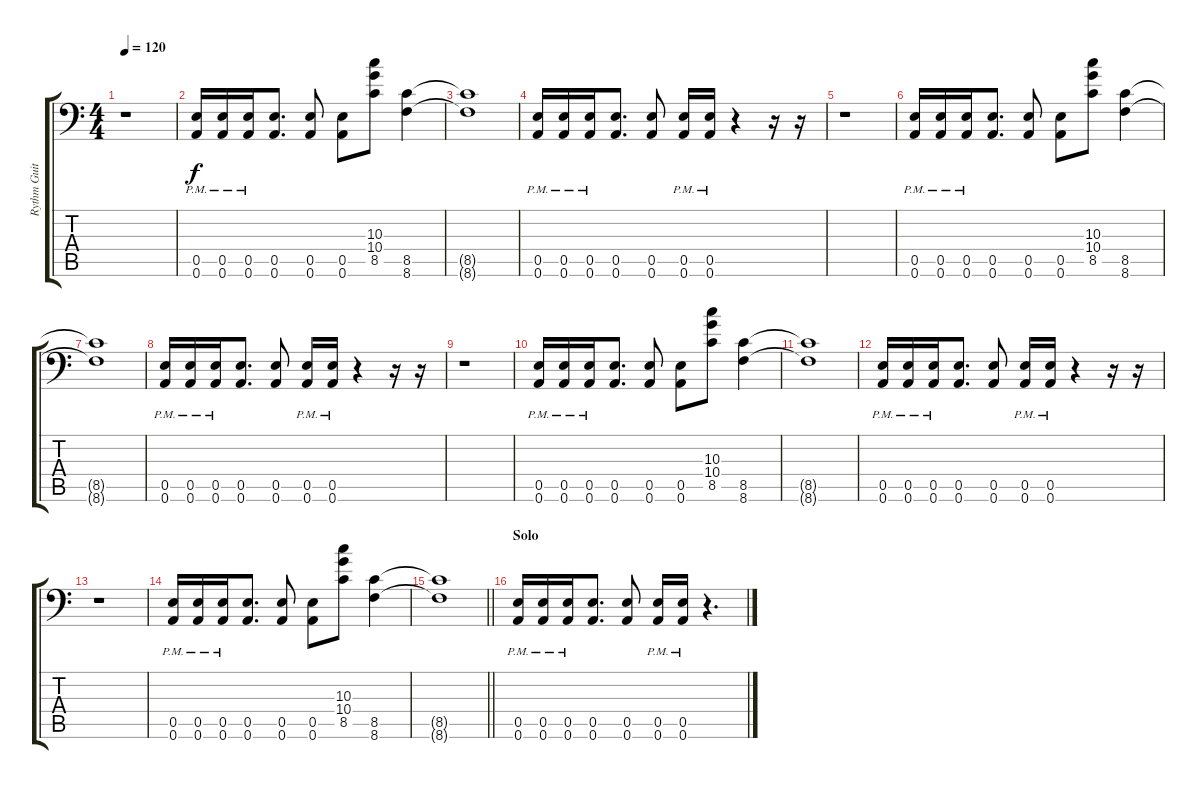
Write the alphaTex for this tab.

\track ("Rythm Guitar" "Rythm Guit") {instrument distortionguitar}
\staff {score tabs}
\tuning (B3 Gb3 D3 A2 E2 A1) {hide}
\ts (4 4)
\tempo 120
\clef f4
\ks c
r.1{dy f} |
(0.5{pm} 0.6{pm}).16 (0.5{pm} 0.6{pm}).16 (0.5{pm} 0.6{pm}).16 (0.5 0.6).8{d} (0.5 0.6).8 (0.5 0.6).8 (10.3 10.4 8.5).8 (8.5 8.6).4 |
(8.5{t} 8.6{t}).1 |
(0.5{pm} 0.6{pm}).16 (0.5{pm} 0.6{pm}).16 (0.5{pm} 0.6{pm}).16 (0.5 0.6).8{d} (0.5 0.6).8 (0.5{pm} 0.6{pm}).16 (0.5{pm} 0.6{pm}).16 r.4 r.16 r.16 |
r.1 |
(0.5{pm} 0.6{pm}).16 (0.5{pm} 0.6{pm}).16 (0.5{pm} 0.6{pm}).16 (0.5 0.6).8{d} (0.5 0.6).8 (0.5 0.6).8 (10.3 10.4 8.5).8 (8.5 8.6).4 |
(8.5{t} 8.6{t}).1 |
(0.5{pm} 0.6{pm}).16 (0.5{pm} 0.6{pm}).16 (0.5{pm} 0.6{pm}).16 (0.5 0.6).8{d} (0.5 0.6).8 (0.5{pm} 0.6{pm}).16 (0.5{pm} 0.6{pm}).16 r.4 r.16 r.16 |
r.1 |
(0.5{pm} 0.6{pm}).16 (0.5{pm} 0.6{pm}).16 (0.5{pm} 0.6{pm}).16 (0.5 0.6).8{d} (0.5 0.6).8 (0.5 0.6).8 (10.3 10.4 8.5).8 (8.5 8.6).4 |
(8.5{t} 8.6{t}).1 |
(0.5{pm} 0.6{pm}).16 (0.5{pm} 0.6{pm}).16 (0.5{pm} 0.6{pm}).16 (0.5 0.6).8{d} (0.5 0.6).8 (0.5{pm} 0.6{pm}).16 (0.5{pm} 0.6{pm}).16 r.4 r.16 r.16 |
r.1 |
(0.5{pm} 0.6{pm}).16 (0.5{pm} 0.6{pm}).16 (0.5{pm} 0.6{pm}).16 (0.5 0.6).8{d} (0.5 0.6).8 (0.5 0.6).8 (10.3 10.4 8.5).8 (8.5 8.6).4 |
\barLineRight lightlight
(8.5{t} 8.6{t}).1 |
\section ("" "Solo")
(0.5{pm} 0.6{pm}).16 (0.5{pm} 0.6{pm}).16 (0.5{pm} 0.6{pm}).16 (0.5 0.6).8{d} (0.5 0.6).8 (0.5{pm} 0.6{pm}).16 (0.5{pm} 0.6{pm}).16 r.4{d}
